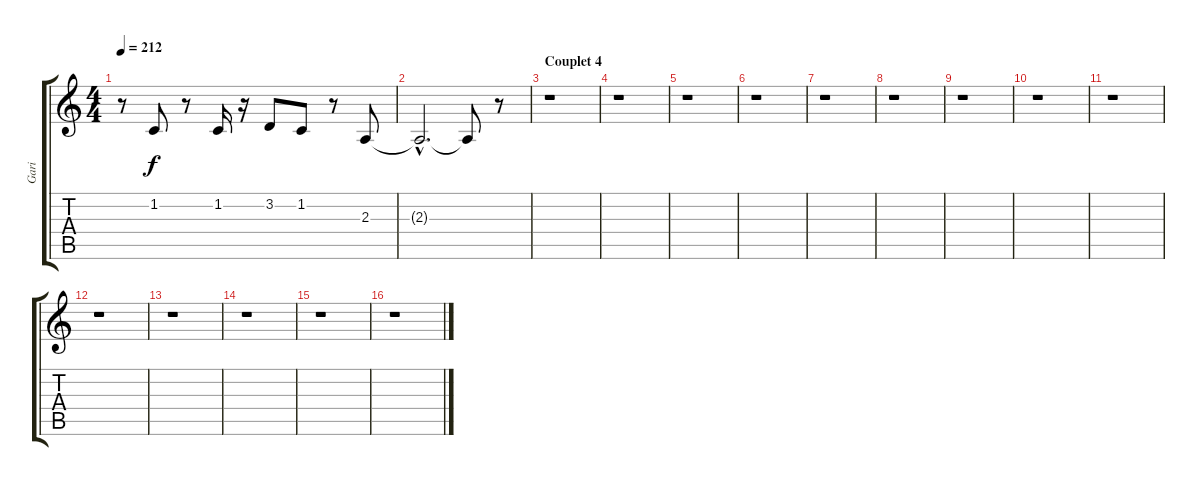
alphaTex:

\track ("Gari" "Gari") {instrument trombone}
\staff {score tabs}
\tuning (E4 B3 G3 D3 A2 E2) {hide}
\ts (4 4)
\tempo 212
\clef g2
\ks c
r.8{dy f} 1.2.8 r.8 1.2.16 r.16 3.2.8 1.2.8 r.8 2.3.8 |
2.3{hac t}.2{d} 2.3{t}.8 r.8 |
\section ("" "Couplet 4")
r.1 |
r.1 |
r.1 |
r.1 |
r.1 |
r.1 |
r.1 |
r.1 |
r.1 |
r.1 |
r.1 |
r.1 |
r.1 |
r.1
